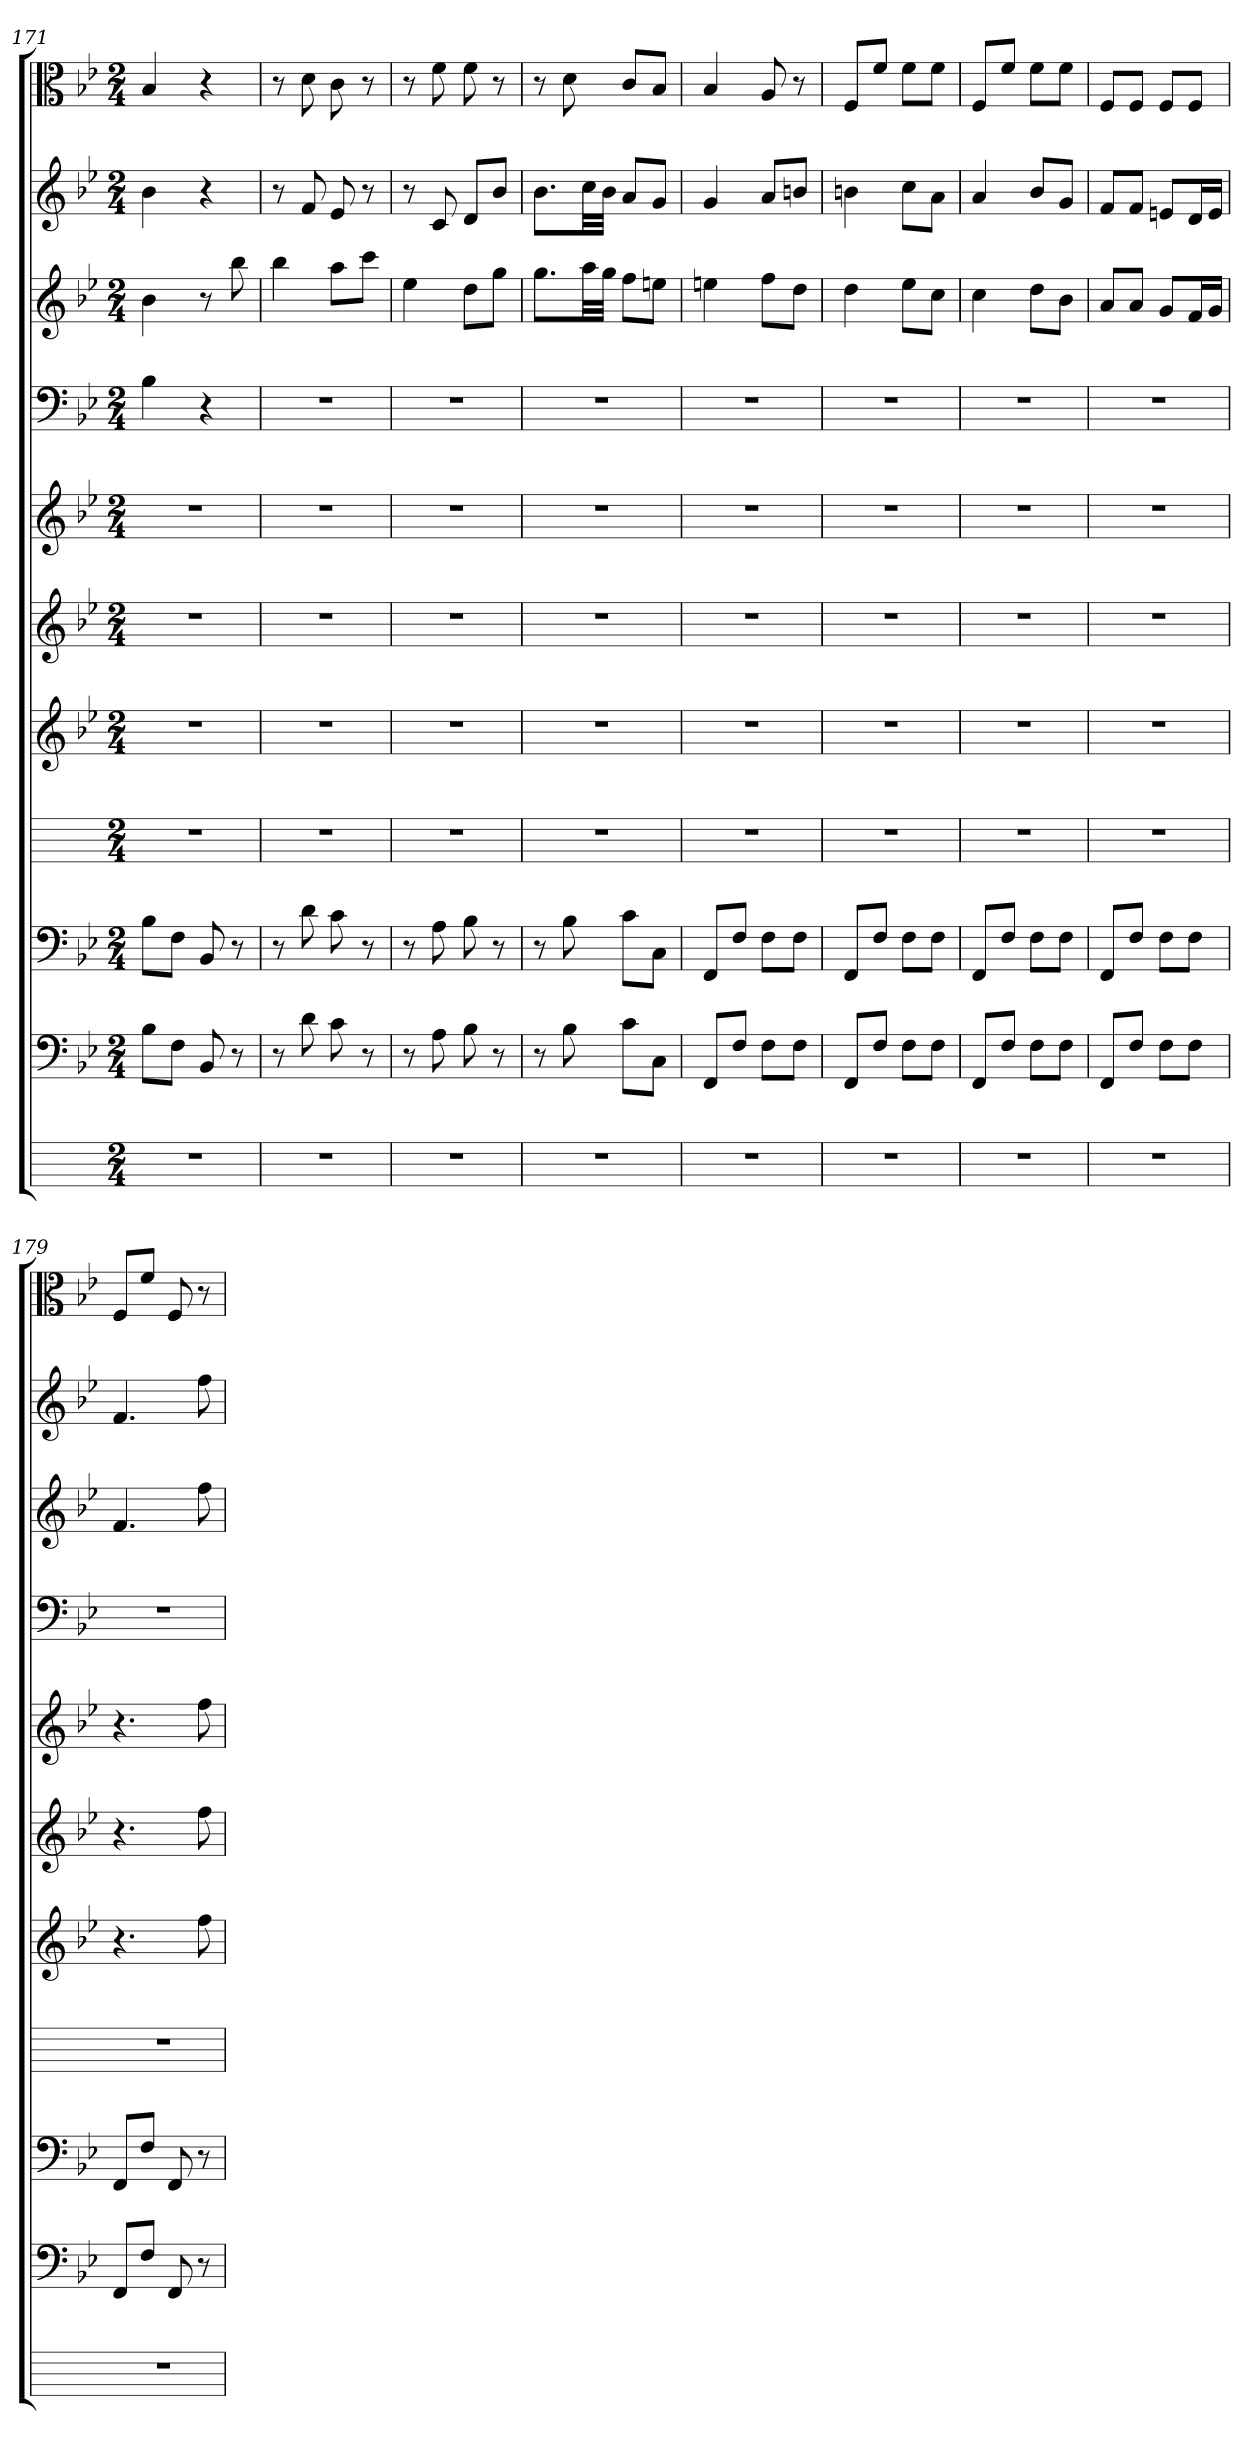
**kern	**kern	**kern	**kern	**kern	**kern	**kern	**kern	**kern	**kern	**kern
*part11	*part10	*part9	*part8	*part7	*part6	*part5	*part4	*part3	*part2	*part1
*staff11	*staff10	*staff9	*staff8	*staff7	*staff6	*staff5	*staff4	*staff3	*staff2	*staff1
*	*clefF4	*clefF4	*	*	*	*	*clefF4	*	*	*clefC3
*k[]	*k[b-e-]	*k[b-e-]	*k[]	*k[b-e-]	*k[b-e-]	*k[b-e-]	*k[b-e-]	*k[b-e-]	*k[b-e-]	*k[b-e-]
*M2/4	*M2/4	*M2/4	*M2/4	*M2/4	*M2/4	*M2/4	*M2/4	*M2/4	*M2/4	*M2/4
=171	=171	=171	=171	=171	=171	=171	=171	=171	=171	=171
2r	8B-\L	8B-\L	2r	2r	2r	2r	4B-	4b-	4b-	4B-
.	8F\J	8F\J	.	.	.	.	.	.	.	.
.	8BB-	8BB-	.	.	.	.	4r	8r	4r	4r
.	8r	8r	.	.	.	.	.	8bb-	.	.
=172	=172	=172	=172	=172	=172	=172	=172	=172	=172	=172
2r	8r	8r	2r	2r	2r	2r	2r	4bb-	8r	8r
.	8d	8d	.	.	.	.	.	.	8f	8d
.	8c	8c	.	.	.	.	.	8aaL	8e-	8c
.	8r	8r	.	.	.	.	.	8cccJ	8r	8r
=173	=173	=173	=173	=173	=173	=173	=173	=173	=173	=173
2r	8r	8r	2r	2r	2r	2r	2r	4ee-	8r	8r
.	8A	8A	.	.	.	.	.	.	8c	8f
.	8B-	8B-	.	.	.	.	.	8ddL	8dL	8f
.	8r	8r	.	.	.	.	.	8ggJ	8b-J	8r
=174	=174	=174	=174	=174	=174	=174	=174	=174	=174	=174
2r	8r	8r	2r	2r	2r	2r	2r	8.ggL	8.b-L	8r
.	8B-	8B-	.	.	.	.	.	.	.	8d
.	.	.	.	.	.	.	.	32aaLL	32ccLL	.
.	.	.	.	.	.	.	.	32ggJJJ	32b-JJJ	.
.	8c\L	8c\L	.	.	.	.	.	8ffL	8aL	8c/L
.	8C\J	8C\J	.	.	.	.	.	8eenJ	8gJ	8B-/J
=175	=175	=175	=175	=175	=175	=175	=175	=175	=175	=175
2r	8FF/L	8FF/L	2r	2r	2r	2r	2r	4een	4g	4B-
.	8F/J	8F/J	.	.	.	.	.	.	.	.
.	8F\L	8F\L	.	.	.	.	.	8ffL	8aL	8A
.	8F\J	8F\J	.	.	.	.	.	8ddJ	8bnJ	8r
=176	=176	=176	=176	=176	=176	=176	=176	=176	=176	=176
2r	8FF/L	8FF/L	2r	2r	2r	2r	2r	4dd	4bn	8F/L
.	8F/J	8F/J	.	.	.	.	.	.	.	8f/J
.	8F\L	8F\L	.	.	.	.	.	8ee-L	8ccL	8f\L
.	8F\J	8F\J	.	.	.	.	.	8ccJ	8aJ	8f\J
=177	=177	=177	=177	=177	=177	=177	=177	=177	=177	=177
2r	8FF/L	8FF/L	2r	2r	2r	2r	2r	4cc	4a	8F/L
.	8F/J	8F/J	.	.	.	.	.	.	.	8f/J
.	8F\L	8F\L	.	.	.	.	.	8ddL	8b-L	8f\L
.	8F\J	8F\J	.	.	.	.	.	8b-J	8gJ	8f\J
=178	=178	=178	=178	=178	=178	=178	=178	=178	=178	=178
2r	8FF/L	8FF/L	2r	2r	2r	2r	2r	8aL	8fL	8F/L
.	8F/J	8F/J	.	.	.	.	.	8aJ	8fJ	8F/J
.	8F\L	8F\L	.	.	.	.	.	8gL	8enL	8F/L
.	8F\J	8F\J	.	.	.	.	.	16fL	16dL	8F/J
.	.	.	.	.	.	.	.	16gJJ	16eJJ	.
=179	=179	=179	=179	=179	=179	=179	=179	=179	=179	=179
2r	8FF/L	8FF/L	2r	4.r	4.r	4.r	2r	4.f	4.f	8F/L
.	8F/J	8F/J	.	.	.	.	.	.	.	8f/J
.	8FF	8FF	.	.	.	.	.	.	.	8F
.	8r	8r	.	8ff	8ff	8ff	.	8ff	8ff	8r
=	=	=	=	=	=	=	=	=	=	=
*-	*-	*-	*-	*-	*-	*-	*-	*-	*-	*-
